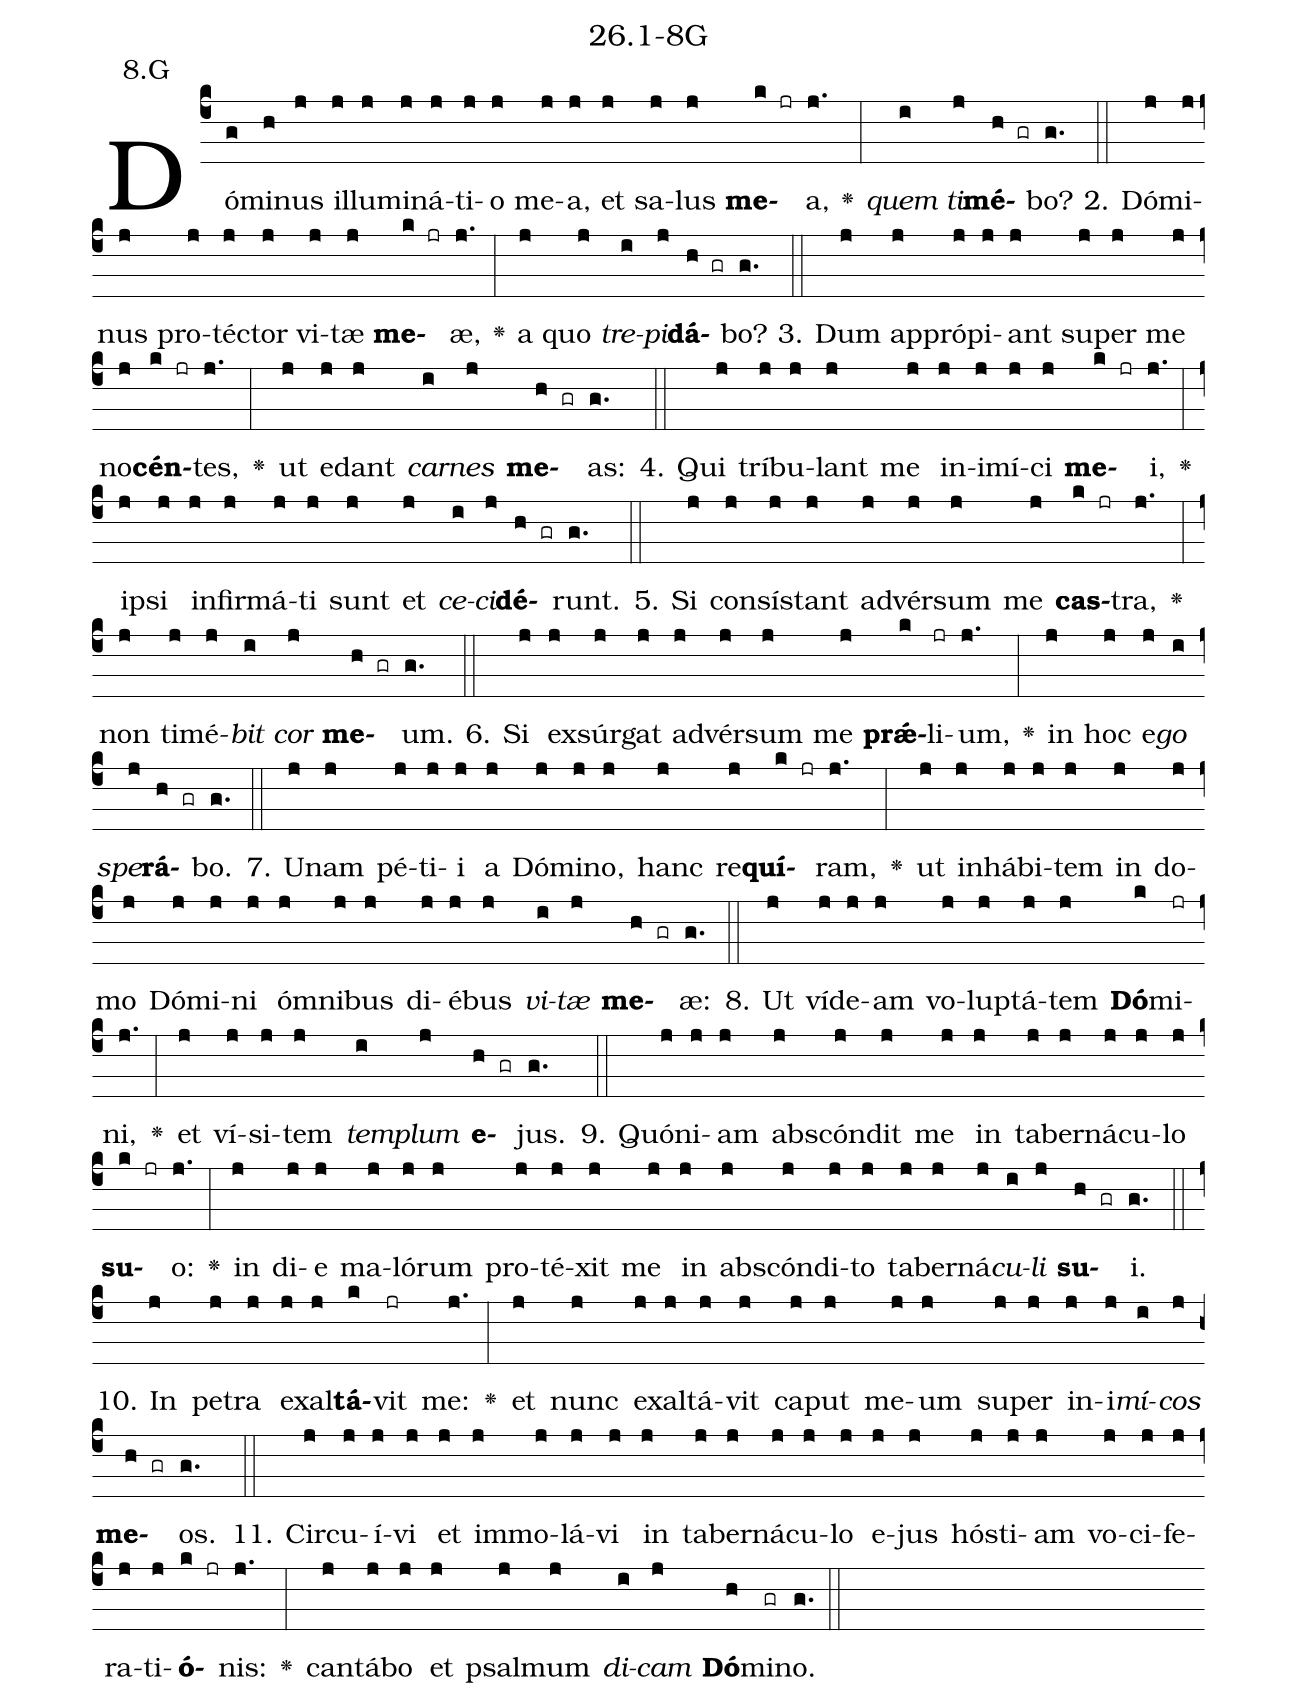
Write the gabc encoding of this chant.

name: 26.1-8G;
annotation: 8.G;
%%
(c4)Dó(g)mi(h)nus(j) il(j)lu(j)mi(j)ná(j)ti(j)o(j) me(j)a,(j) et(j) sa(j)lus(j) <b>me</b>(k jr)a,(j.) <v>\greheightstar</v>(:) <i>quem</i>(i) <i>ti</i>(j)<b>mé</b>(h gr)bo?(g.) (::)
2. Dó(j)mi(j)nus(j) pro(j)téc(j)tor(j) vi(j)tæ(j) <b>me</b>(k jr)æ,(j.) <v>\greheightstar</v>(:) a(j) quo(j) <i>tre</i>(i)<i>pi</i>(j)<b>dá</b>(h gr)bo?(g.) (::)
3. Dum(j) ap(j)pró(j)pi(j)ant(j) su(j)per(j) me(j) no(j)<b>cén</b>(k jr)tes,(j.) <v>\greheightstar</v>(:) ut(j) e(j)dant(j) <i>car</i>(i)<i>nes</i>(j) <b>me</b>(h gr)as:(g.) (::)
4. Qui(j) trí(j)bu(j)lant(j) me(j) in(j)i(j)mí(j)ci(j) <b>me</b>(k jr)i,(j.) <v>\greheightstar</v>(:) ip(j)si(j) in(j)fir(j)má(j)ti(j) sunt(j) et(j) <i>ce</i>(i)<i>ci</i>(j)<b>dé</b>(h gr)runt.(g.) (::)
5. Si(j) con(j)sís(j)tant(j) ad(j)vér(j)sum(j) me(j) <b>cas</b>(k jr)tra,(j.) <v>\greheightstar</v>(:) non(j) ti(j)mé(j)<i>bit</i>(i) <i>cor</i>(j) <b>me</b>(h gr)um.(g.) (::)
6. Si(j) ex(j)súr(j)gat(j) ad(j)vér(j)sum(j) me(j) <b>prǽ</b>(k)li(jr)um,(j.) <v>\greheightstar</v>(:) in(j) hoc(j) e(j)<i>go</i>(i) <i>spe</i>(j)<b>rá</b>(h gr)bo.(g.) (::)
7. U(j)nam(j) pé(j)ti(j)i(j) a(j) Dó(j)mi(j)no,(j) hanc(j) re(j)<b>quí</b>(k jr)ram,(j.) <v>\greheightstar</v>(:) ut(j) in(j)há(j)bi(j)tem(j) in(j) do(j)mo(j) Dó(j)mi(j)ni(j) óm(j)ni(j)bus(j) di(j)é(j)bus(j) <i>vi</i>(i)<i>tæ</i>(j) <b>me</b>(h gr)æ:(g.) (::)
8. Ut(j) ví(j)de(j)am(j) vo(j)lup(j)tá(j)tem(j) <b>Dó</b>(k)mi(jr)ni,(j.) <v>\greheightstar</v>(:) et(j) ví(j)si(j)tem(j) <i>tem</i>(i)<i>plum</i>(j) <b>e</b>(h gr)jus.(g.) (::)
9. Quón(j)i(j)am(j) abs(j)cón(j)dit(j) me(j) in(j) ta(j)ber(j)ná(j)cu(j)lo(j) <b>su</b>(k jr)o:(j.) <v>\greheightstar</v>(:) in(j) di(j)e(j) ma(j)ló(j)rum(j) pro(j)té(j)xit(j) me(j) in(j) abs(j)cón(j)di(j)to(j) ta(j)ber(j)ná(j)<i>cu</i>(i)<i>li</i>(j) <b>su</b>(h gr)i.(g.) (::)
10. In(j) pe(j)tra(j) ex(j)al(j)<b>tá</b>(k)vit(jr) me:(j.) <v>\greheightstar</v>(:) et(j) nunc(j) ex(j)al(j)tá(j)vit(j) ca(j)put(j) me(j)um(j) su(j)per(j) in(j)i(j)<i>mí</i>(i)<i>cos</i>(j) <b>me</b>(h gr)os.(g.) (::)
11. Cir(j)cu(j)í(j)vi(j) et(j) im(j)mo(j)lá(j)vi(j) in(j) ta(j)ber(j)ná(j)cu(j)lo(j) e(j)jus(j) hós(j)ti(j)am(j) vo(j)ci(j)fe(j)ra(j)ti(j)<b>ó</b>(k jr)nis:(j.) <v>\greheightstar</v>(:) can(j)tá(j)bo(j) et(j) psal(j)mum(j) <i>di</i>(i)<i>cam</i>(j) <b>Dó</b>(h)mi(gr)no.(g.) (::)
